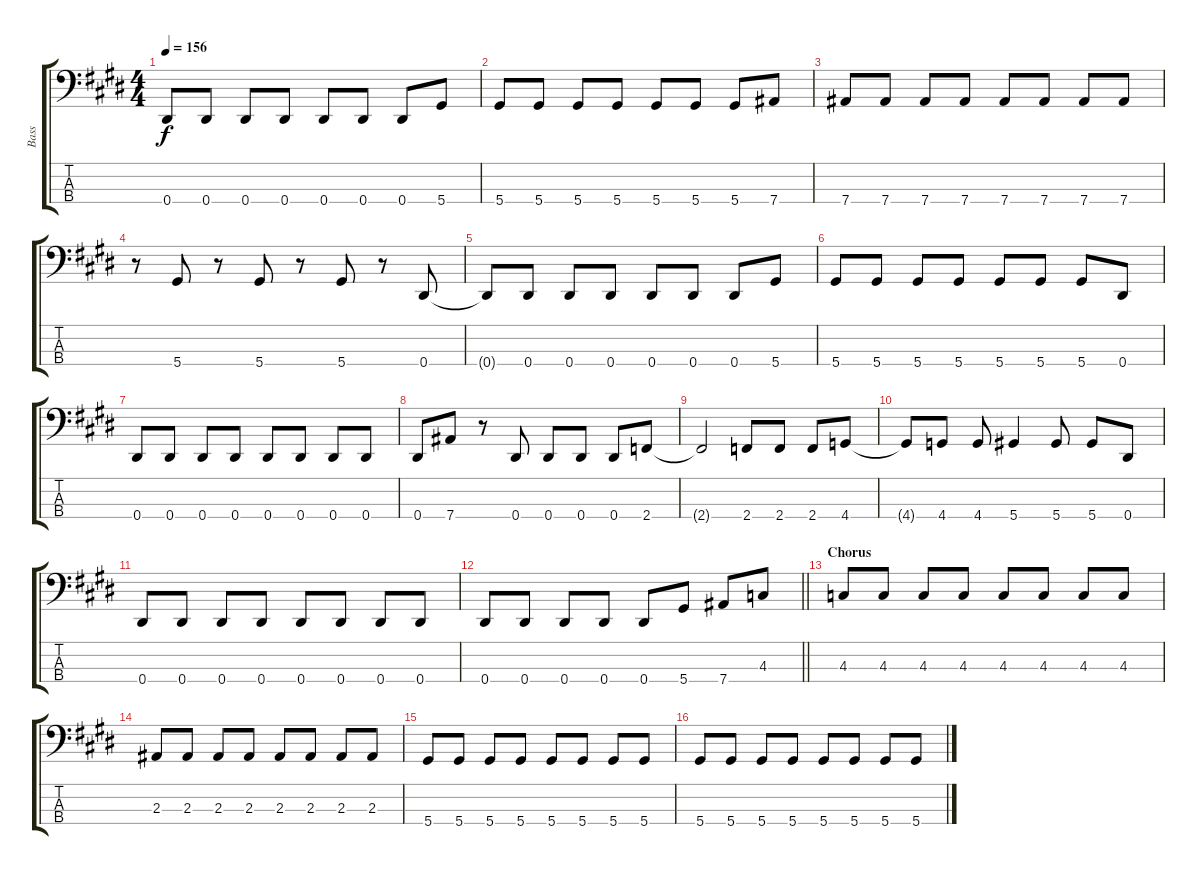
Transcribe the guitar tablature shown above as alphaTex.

\track ("Bass" "Bass") {instrument electricbassfinger}
\staff {score tabs}
\tuning (Gb2 Db2 Ab1 Eb1) {hide}
\ts (4 4)
\tempo 156
\clef f4
\ks c#minor
0.4.8{dy f} 0.4.8 0.4.8 0.4.8 0.4.8 0.4.8 0.4.8 5.4.8 |
\ks e
5.4.8 5.4.8 5.4.8 5.4.8 5.4.8 5.4.8 5.4.8 7.4.8 |
\ks c#minor
7.4.8 7.4.8 7.4.8 7.4.8 7.4.8 7.4.8 7.4.8 7.4.8 |
r.8 5.4.8 r.8 5.4.8 r.8 5.4.8 r.8 0.4.8 |
0.4{t}.8 0.4.8 0.4.8 0.4.8 0.4.8 0.4.8 0.4.8 5.4.8 |
5.4.8 5.4.8 5.4.8 5.4.8 5.4.8 5.4.8 5.4.8 0.4.8 |
0.4.8 0.4.8 0.4.8 0.4.8 0.4.8 0.4.8 0.4.8 0.4.8 |
0.4.8 7.4.8 r.8 0.4.8 0.4.8 0.4.8 0.4.8 2.4.8 |
2.4{t}.2 2.4.8 2.4.8 2.4.8 4.4.8 |
4.4{t}.8 4.4.8 4.4.8 5.4.4 5.4.8 5.4.8 0.4.8 |
\ks e
0.4.8 0.4.8 0.4.8 0.4.8 0.4.8 0.4.8 0.4.8 0.4.8 |
\barLineRight lightlight
\ks c#minor
0.4.8 0.4.8 0.4.8 0.4.8 0.4.8 5.4.8 7.4.8 4.3.8 |
\section ("" "Chorus")
4.3.8 4.3.8 4.3.8 4.3.8 4.3.8 4.3.8 4.3.8 4.3.8 |
\ks e
2.3.8 2.3.8 2.3.8 2.3.8 2.3.8 2.3.8 2.3.8 2.3.8 |
\ks c#minor
5.4.8 5.4.8 5.4.8 5.4.8 5.4.8 5.4.8 5.4.8 5.4.8 |
5.4.8 5.4.8 5.4.8 5.4.8 5.4.8 5.4.8 5.4.8 5.4.8
